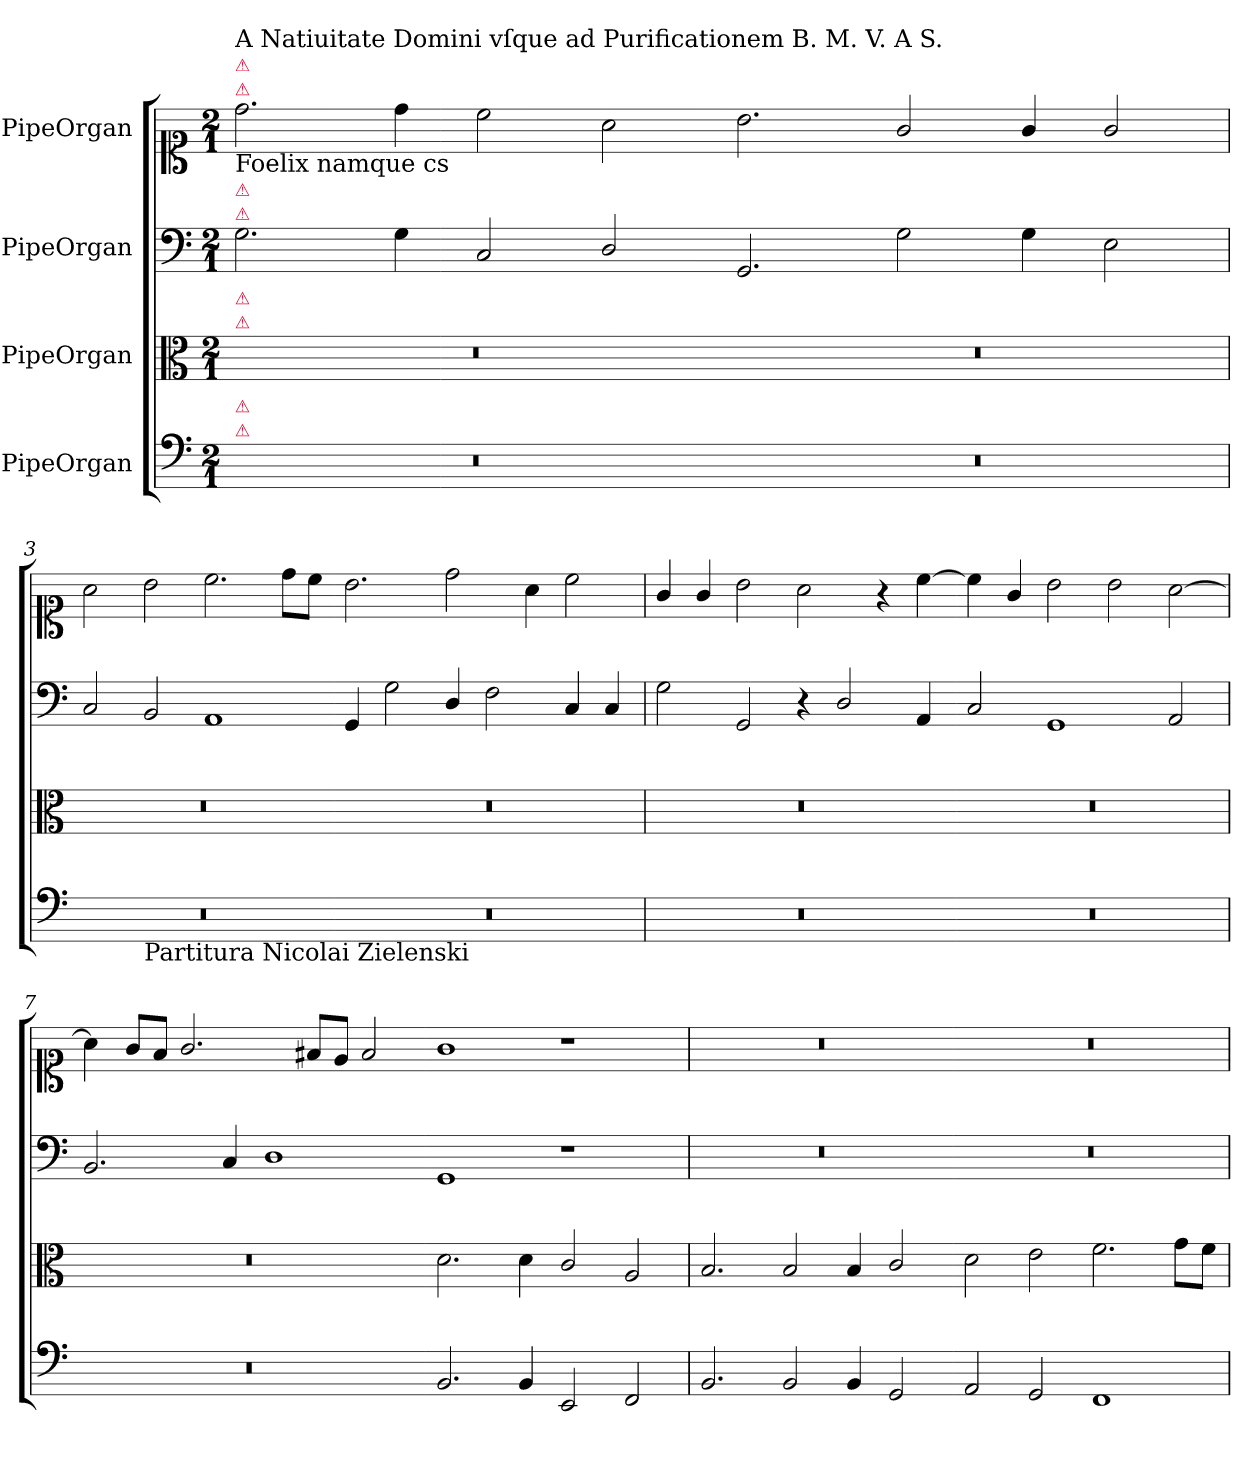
**kern	**kern	**kern	**kern
*part4	*part3	*part2	*part1
*staff4	*staff3	*staff2	*staff1
*I"PipeOrgan	*I"PipeOrgan	*I"PipeOrgan	*I"PipeOrgan
*clefF5	*clefC3	*clefF4	*clefC1
*k[]	*k[]	*k[]	*k[]
*D:dor	*D:dor	*D:dor	*D:dor
*M2/1	*M2/1	*M2/1	*M2/1
=1	=1	=1	=1
!	!	!	!LO:TX:a:color=crimson:t=⚠
!	!	!	!LO:TX:a:color=crimson:t=⚠
!	!	!	!LO:TX:a:t=A Natiuitate Domini vſque ad Purificationem B. M. V. A S.
!	!	!LO:TX:a:color=crimson:t=⚠	!
!	!	!LO:TX:a:color=crimson:t=⚠	!
!	!	!LO:TX:a:t=Foelix namque cs	!
!	!LO:TX:a:color=crimson:t=⚠	!	!
!	!LO:TX:a:color=crimson:t=⚠	!	!
!LO:TX:a:color=crimson:t=⚠	!	!	!
!LO:TX:a:color=crimson:t=⚠	!	!	!
0r	0r	2.G\	2.dd\
.	.	4G\	4dd\
.	.	2C/	2cc\
.	.	2D/	2a\
=2-	=2-	=2-	=2-
0r	0r	2.GG/	2.b\
.	.	2G\	2g/
.	.	4G\	4g/
.	.	2E\	2g/
=3	=3	=3	=3
*^	*	*	*
0r	2ryy	0r	2C/	2a\
!	!LO:TX:b:t=Partitura Nicolai Zielenski	!	!	!
.	1.ryy	.	2BB/	2b\
.	.	.	1AA	2.cc\
.	.	.	.	8dd\L
.	.	.	.	8cc\J
*v	*v	*	*	*
=4-	=4-	=4-	=4-
0r	0r	4GG/	2.b\
.	.	2G\	.
.	.	4D/	2dd\
.	.	2F\	.
.	.	.	4a\
.	.	4C/	2cc\
.	.	4C/	.
=5	=5	=5	=5
0r	0r	2G\	4g/
.	.	.	4g/
.	.	2GG/	2b\
.	.	4r	2a\
.	.	2D/	.
.	.	.	4r
.	.	4AA/	[4cc\
=6-	=6-	=6-	=6-
0r	0r	2C/	4cc\]
.	.	.	4g/
.	.	1GG	2b\
.	.	.	2b\
.	.	2AA/	[2a\
=7	=7	=7	=7
0r	0r	2.BB/	4a!]
.	.	.	8g/L
.	.	.	8f/J
.	.	.	2.g/
.	.	4C/	.
.	.	1D	.
.	.	.	8f#X/L
.	.	.	8e/J
.	.	.	2f#/
=8-	=8-	=8-	=8-
2.GG/	2.d\	1GG	1g
4GG/	4d\	.	.
2CC/	2c/	1r	1r
2DD/	2A/	.	.
=9	=9	=9	=9
2.GG/	2.B/	0r	0r
2GG/	2B/	.	.
4GG/	4B/	.	.
2EE/	2c/	.	.
=10-	=10-	=10-	=10-
2FF/	2d\	0r	0r
2EE/	2e\	.	.
1DD	2.f\	.	.
.	8g\L	.	.
.	8f\J	.	.
=	=	=	=
*-	*-	*-	*-
